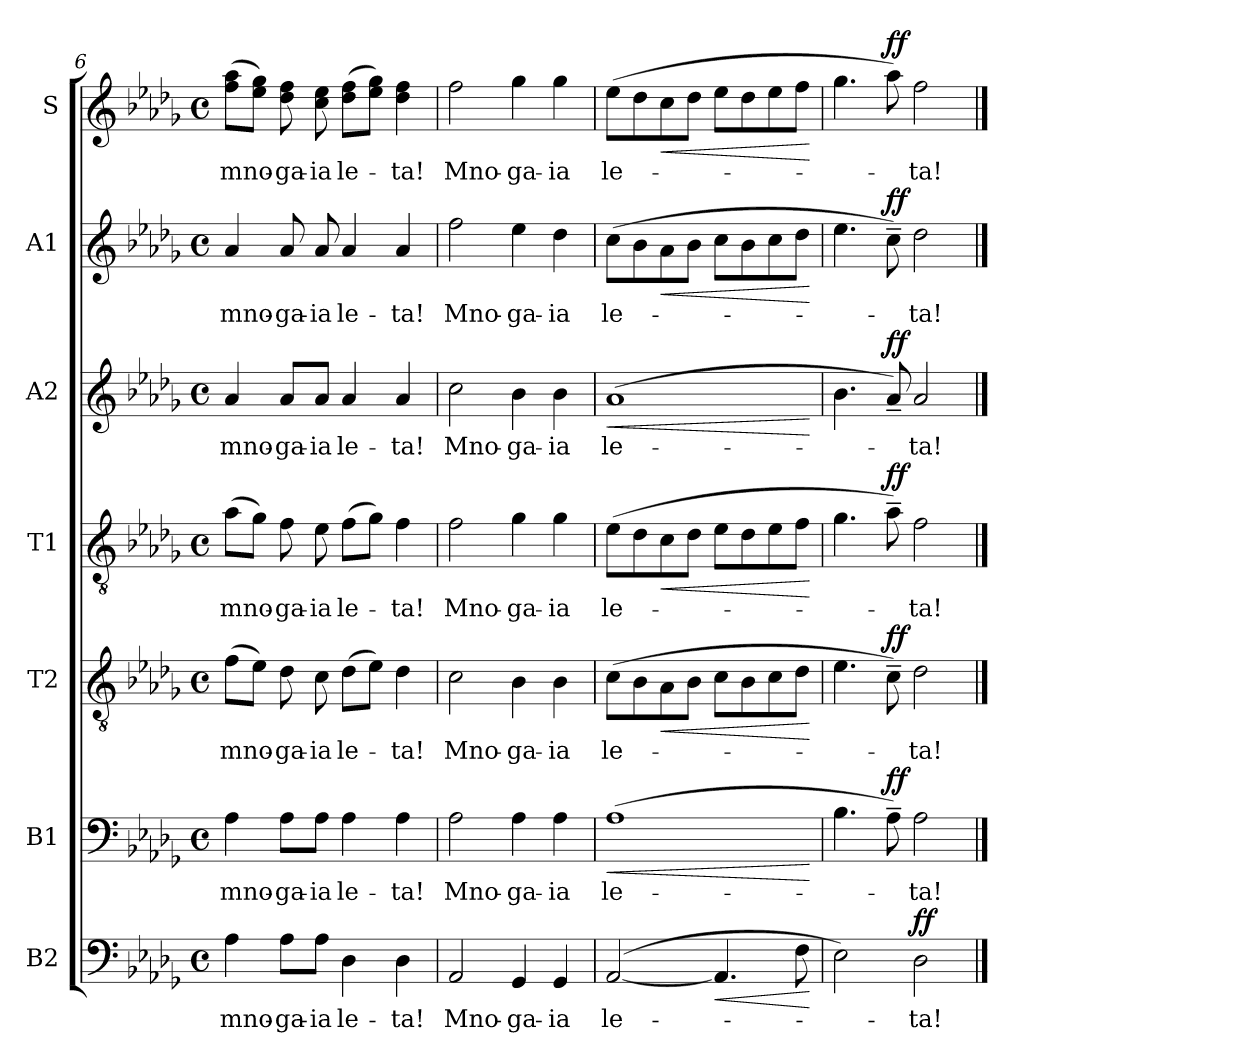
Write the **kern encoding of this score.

**kern	**text	**dynam	**kern	**text	**dynam	**kern	**text	**dynam	**kern	**text	**dynam	**kern	**text	**dynam	**kern	**text	**dynam	**kern	**text	**dynam
*part7	*part7	*part7	*part6	*part6	*part6	*part5	*part5	*part5	*part4	*part4	*part4	*part3	*part3	*part3	*part2	*part2	*part2	*part1	*part1	*part1
*staff7	*staff7	*staff7	*staff6	*staff6	*staff6	*staff5	*staff5	*staff5	*staff4	*staff4	*staff4	*staff3	*staff3	*staff3	*staff2	*staff2	*staff2	*staff1	*staff1	*staff1
*I"B2	*	*	*I"B1	*	*	*I"T2	*	*	*I"T1	*	*	*I"A2	*	*	*I"A1	*	*	*I"S	*	*
*I'B2	*	*	*I'B1	*	*	*I'T2	*	*	*I'T1	*	*	*I'A2	*	*	*I'A1	*	*	*I'S	*	*
*clefF4	*	*	*clefF4	*	*	*clefGv2	*	*	*clefGv2	*	*	*clefG2	*	*	*clefG2	*	*	*clefG2	*	*
*k[b-e-a-d-g-]	*	*	*k[b-e-a-d-g-]	*	*	*k[b-e-a-d-g-]	*	*	*k[b-e-a-d-g-]	*	*	*k[b-e-a-d-g-]	*	*	*k[b-e-a-d-g-]	*	*	*k[b-e-a-d-g-]	*	*
*M4/4	*	*	*M4/4	*	*	*M4/4	*	*	*M4/4	*	*	*M4/4	*	*	*M4/4	*	*	*M4/4	*	*
*met(c)	*	*	*met(c)	*	*	*met(c)	*	*	*met(c)	*	*	*met(c)	*	*	*met(c)	*	*	*met(c)	*	*
=6	=6	=6	=6	=6	=6	=6	=6	=6	=6	=6	=6	=6	=6	=6	=6	=6	=6	=6	=6	=6
4A-\	mno-	.	4A-\	mno-	.	(8f\L	mno-	.	(8a-\L	mno-	.	4a-/	mno-	.	4a-/	mno-	.	(8ff\ 8aa-\L	mno-	.
.	.	.	.	.	.	8e-\J)	.	.	8g-\J)	.	.	.	.	.	.	.	.	8ee-\ 8gg-\J)	.	.
8A-\L	-ga-	.	8A-\L	-ga-	.	8d-\	-ga-	.	8f\	-ga-	.	8a-/L	-ga-	.	8a-/	-ga-	.	8dd-\ 8ff\	-ga-	.
8A-\J	-ia	.	8A-\J	-ia	.	8c\	-ia	.	8e-\	-ia	.	8a-/J	-ia	.	8a-/	-ia	.	8cc\ 8ee-\	-ia	.
4D-\	le-	.	4A-\	le-	.	(8d-\L	le-	.	(8f\L	le-	.	4a-/	le-	.	4a-/	le-	.	(8dd-\ 8ff\L	le-	.
.	.	.	.	.	.	8e-\J)	.	.	8g-\J)	.	.	.	.	.	.	.	.	8ee-\ 8gg-\J)	.	.
4D-\	-ta!	.	4A-\	-ta!	.	4d-\	-ta!	.	4f\	-ta!	.	4a-/	-ta!	.	4a-/	-ta!	.	4dd-\ 4ff\	-ta!	.
=7	=7	=7	=7	=7	=7	=7	=7	=7	=7	=7	=7	=7	=7	=7	=7	=7	=7	=7	=7	=7
2AA-/	Mno-	.	2A-\	Mno-	.	2c\	Mno-	.	2f\	Mno-	.	2cc\	Mno-	.	2ff\	Mno-	.	2ff\	Mno-	.
4GG-/	-ga-	.	4A-\	-ga-	.	4B-\	-ga-	.	4g-\	-ga-	.	4b-\	-ga-	.	4ee-\	-ga-	.	4gg-\	-ga-	.
4GG-/	-ia	.	4A-\	-ia	.	4B-\	-ia	.	4g-\	-ia	.	4b-\	-ia	.	4dd-\	-ia	.	4gg-\	-ia	.
=8	=8	=8	=8	=8	=8	=8	=8	=8	=8	=8	=8	=8	=8	=8	=8	=8	=8	=8	=8	=8
!	!	!	!	!	!LO:HP:b	!	!	!	!	!	!	!	!	!LO:HP:b	!	!	!	!	!	!
([2AA-/	le-	.	(1A-	le-	<	(8c\L	le-	.	(8e-\L	le-	.	(1a-	le-	<	(8cc\L	le-	.	(8ee-\L	le-	.
.	.	.	.	.	.	8B-\	.	.	8d-\	.	.	.	.	.	8b-\	.	.	8dd-\	.	.
!	!	!	!	!	!	!	!	!LO:HP:b	!	!	!LO:HP:b	!	!	!	!	!	!LO:HP:b	!	!	!LO:HP:b
.	.	.	.	.	.	8A-\	.	<	8c\	.	<	.	.	.	8a-\	.	<	8cc\	.	<
.	.	.	.	.	.	8B-\J	.	.	8d-\J	.	.	.	.	.	8b-\J	.	.	8dd-\J	.	.
!	!	!LO:HP:b	!	!	!	!	!	!	!	!	!	!	!	!	!	!	!	!	!	!
4.AA-/]	.	<	.	.	.	8c\L	.	.	8e-\L	.	.	.	.	.	8cc\L	.	.	8ee-\L	.	.
.	.	.	.	.	.	8B-\	.	.	8d-\	.	.	.	.	.	8b-\	.	.	8dd-\	.	.
.	.	.	.	.	.	8c\	.	.	8e-\	.	.	.	.	.	8cc\	.	.	8ee-\	.	.
8F\	.	.	.	.	.	8d-\J	.	.	8f\J	.	.	.	.	.	8dd-\J	.	.	8ff\J	.	.
.	.	[	.	.	[	.	.	[	.	.	[	.	.	[	.	.	[	.	.	[
=9	=9	=9	=9	=9	=9	=9	=9	=9	=9	=9	=9	=9	=9	=9	=9	=9	=9	=9	=9	=9
2E-\)	.	.	4.B-\	.	.	4.e-\	.	.	4.g-\	.	.	4.b-\	.	.	4.ee-\	.	.	4.gg-\	.	.
!	!	!	!	!	!LO:DY:a	!	!	!LO:DY:a	!	!	!LO:DY:a	!	!	!LO:DY:a	!	!	!LO:DY:a	!	!	!LO:DY:a
.	.	.	8A-~\)	.	ff	8c~\)	.	ff	8a-~\)	.	ff	8a-~/)	.	ff	8cc~\)	.	ff	8aa-\)	.	ff
!	!	!LO:DY:a	!	!	!	!	!	!	!	!	!	!	!	!	!	!	!	!	!	!
2D-\	-ta!	ff	2A-\	-ta!	.	2d-\	-ta!	.	2f\	-ta!	.	2a-/	-ta!	.	2dd-\	-ta!	.	2ff\	-ta!	.
==	==	==	==	==	==	==	==	==	==	==	==	==	==	==	==	==	==	==	==	==
*-	*-	*-	*-	*-	*-	*-	*-	*-	*-	*-	*-	*-	*-	*-	*-	*-	*-	*-	*-	*-
